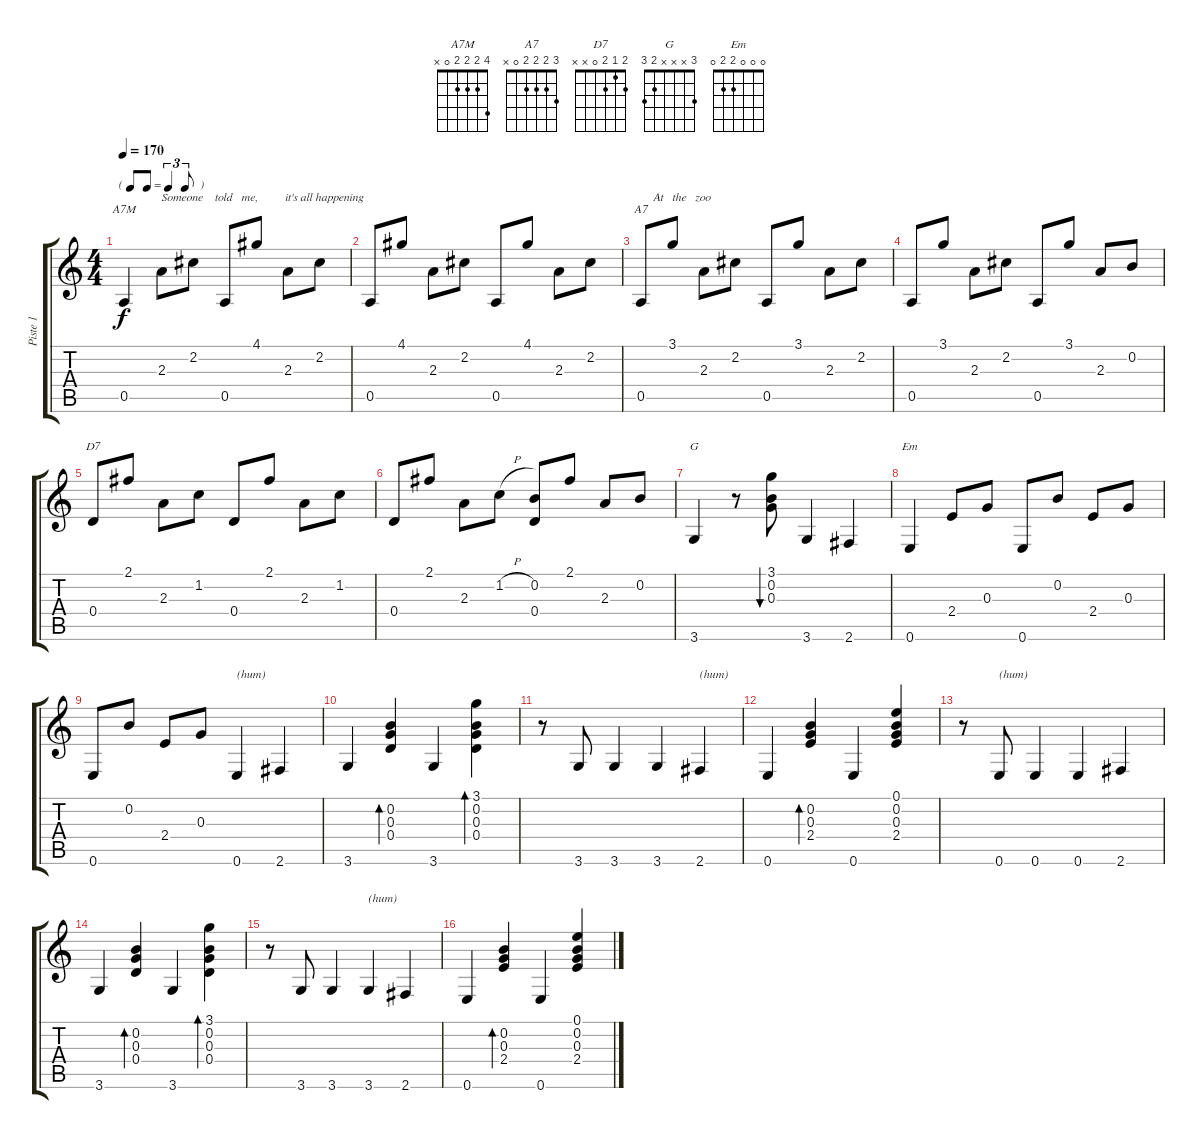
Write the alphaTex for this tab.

\track ("Piste 1" "Piste 1") {instrument acousticguitarnylon}
\staff {score tabs}
\tuning (E4 B3 G3 D3 A2 E2) {hide}
\chord ("A7M" 4 2 2 2 0 x)
\chord ("A7" 3 2 2 2 0 x)
\chord ("D7" 2 1 2 0 x x)
\chord ("G" 3 x x x 2 3)
\chord ("Em" 0 0 0 2 2 0)
\ts (4 4)
\tf triplet8th
\tempo 170
\clef g2
\ks c
0.5.4{ch "A7M" dy f instrument acousticguitarnylon} 2.3.8{txt "Someone    told   me,         it's all happening  "} 2.2.8 0.5.8 4.1.8 2.3.8 2.2.8 |
0.5.8 4.1.8 2.3.8 2.2.8 0.5.8 4.1.8 2.3.8 2.2.8 |
0.5.8{ch "A7" txt "    At   the   zoo"} 3.1.8 2.3.8 2.2.8 0.5.8 3.1.8 2.3.8 2.2.8 |
0.5.8 3.1.8 2.3.8 2.2.8 0.5.8 3.1.8 2.3.8 0.2.8 |
0.4.8{ch "D7"} 2.1.8 2.3.8 1.2.8 0.4.8 2.1.8 2.3.8 1.2.8 |
0.4.8 2.1.8 2.3.8 1.2{h}.8 (0.2 0.4).8 2.1.8 2.3.8 0.2.8 |
3.6.4{ch "G"} r.8 (3.1 0.2 0.3).8{bu 60} 3.6.4 2.6.4 |
0.6.4{ch "Em"} 2.4.8 0.3.8 0.6.8 0.2.8 2.4.8 0.3.8 |
0.6.8 0.2.8 2.4.8 0.3.8 0.6.4{txt "(hum)"} 2.6.4 |
3.6.4 (0.2 0.3 0.4).4{bd 60} 3.6.4 (3.1 0.2 0.3 0.4).4{bd 60} |
r.8 3.6.8 3.6.4 3.6.4 2.6.4{txt "(hum)"} |
0.6.4 (0.2 0.3 2.4).4{bd 60} 0.6.4 (0.1 0.2 0.3 2.4).4 |
r.8 0.6.8{txt "(hum)"} 0.6.4 0.6.4 2.6.4 |
3.6.4 (0.2 0.3 0.4).4{bd 60} 3.6.4 (3.1 0.2 0.3 0.4).4{bd 60} |
r.8 3.6.8 3.6.4 3.6.4{txt "(hum)"} 2.6.4 |
0.6.4 (0.2 0.3 2.4).4{bd 60} 0.6.4 (0.1 0.2 0.3 2.4).4
